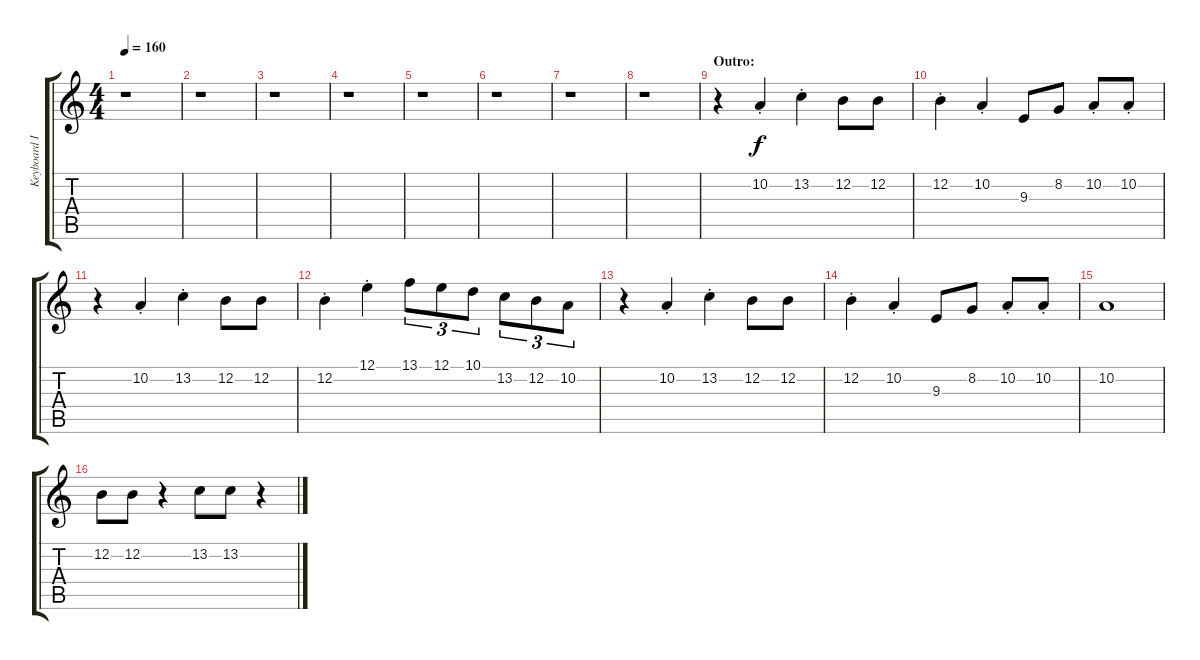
\track ("Keyboard I" "Keyboard I") {instrument stringensemble1}
\staff {score tabs}
\tuning (E4 B3 G3 D3 A2 E2) {hide}
\ts (4 4)
\tempo 160
\clef g2
\ks c
r.1{dy f} |
r.1 |
r.1 |
r.1 |
r.1 |
r.1 |
r.1 |
r.1 |
\section ("" "Outro:")
r.4 10.2{st}.4 13.2{st}.4 12.2.8 12.2.8 |
12.2{st}.4 10.2{st}.4 9.3.8 8.2.8 10.2{st}.8 10.2{st}.8 |
r.4 10.2{st}.4 13.2{st}.4 12.2.8 12.2.8 |
12.2{st}.4 12.1{st}.4 13.1.8{tu (3 2)} 12.1.8{tu (3 2)} 10.1.8{tu (3 2)} 13.2.8{tu (3 2)} 12.2.8{tu (3 2)} 10.2.8{tu (3 2)} |
r.4 10.2{st}.4 13.2{st}.4 12.2.8 12.2.8 |
12.2{st}.4 10.2{st}.4 9.3.8 8.2.8 10.2{st}.8 10.2{st}.8 |
10.2.1 |
12.2.8 12.2.8 r.4 13.2.8 13.2.8 r.4
